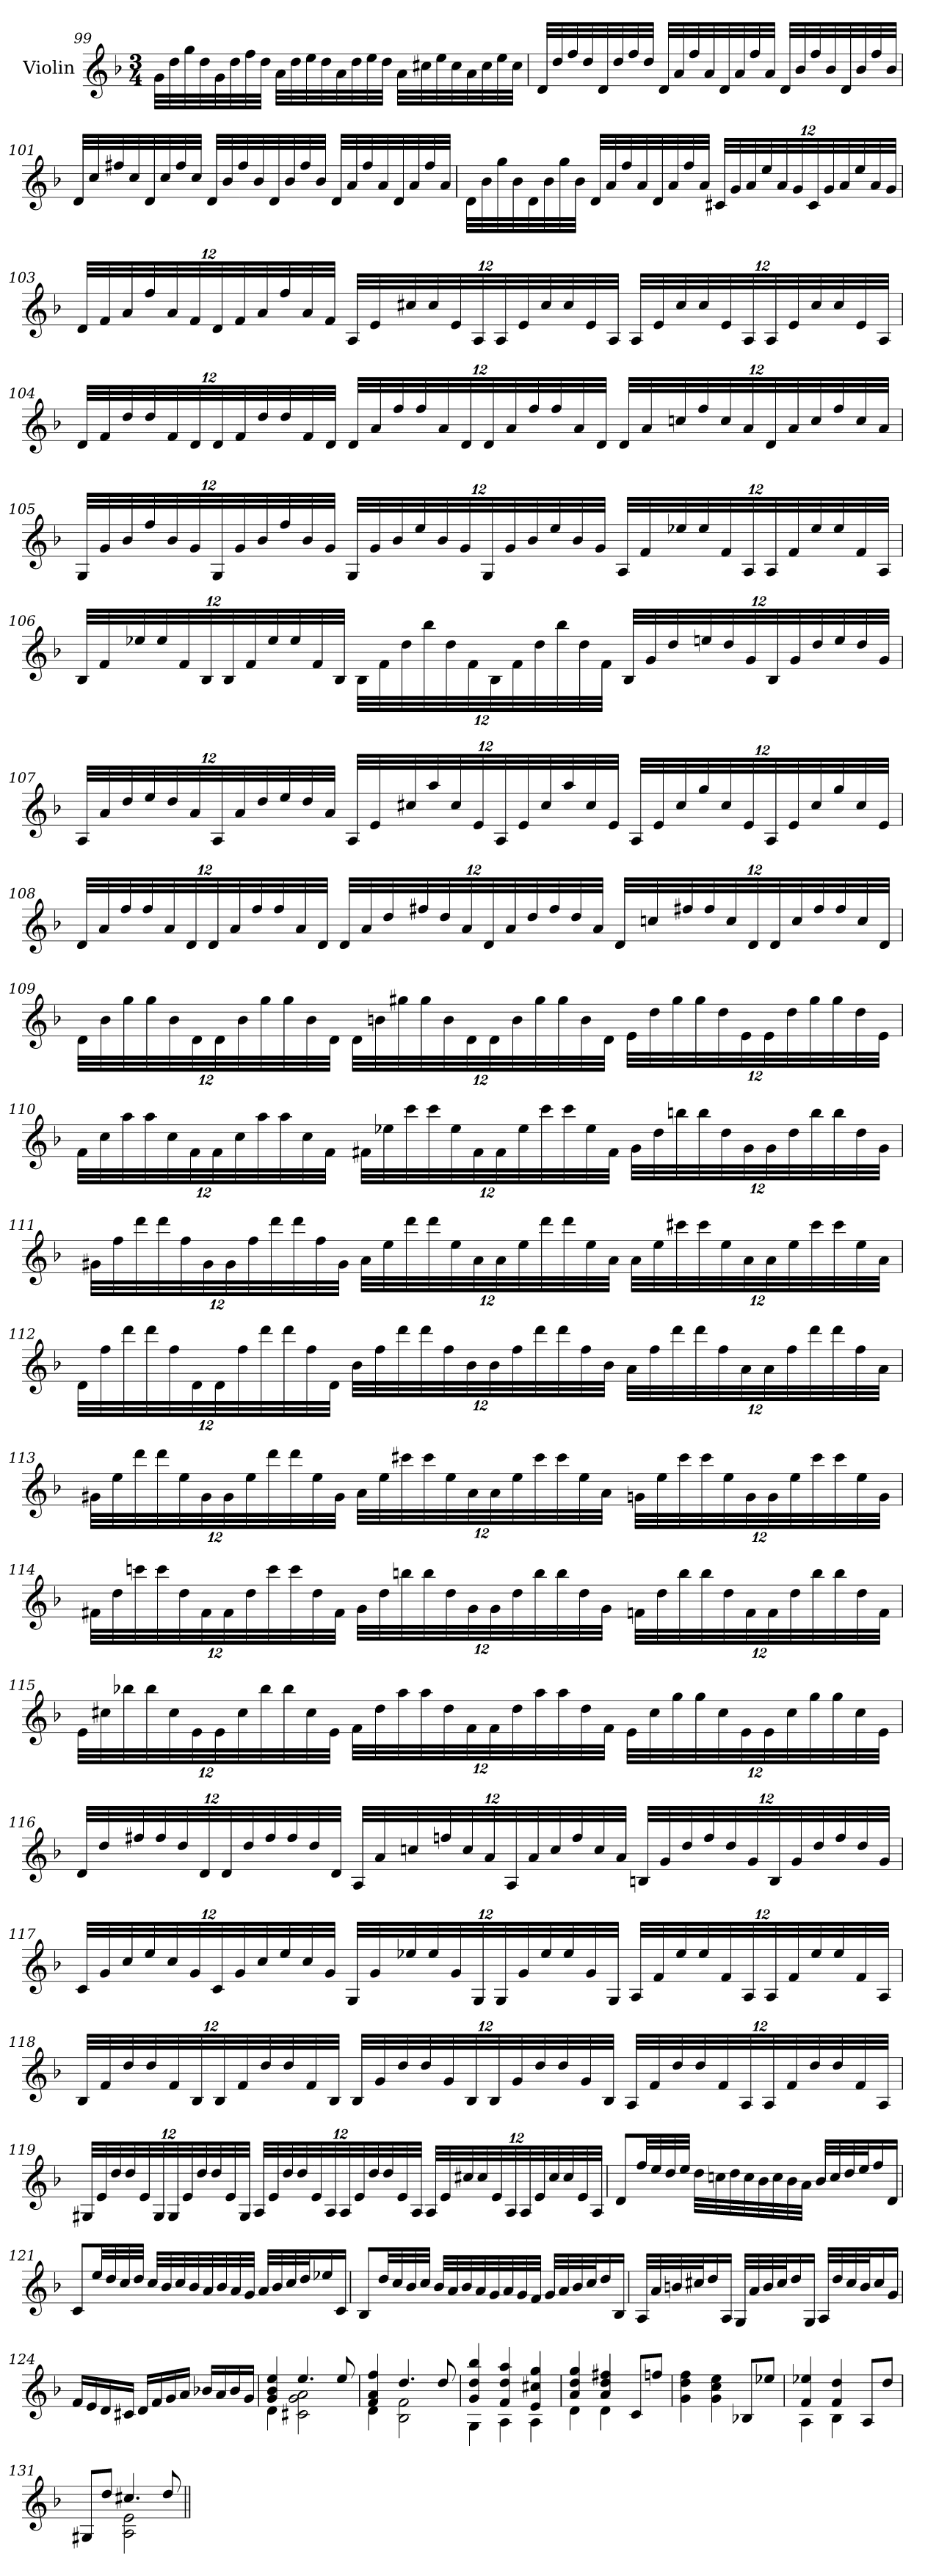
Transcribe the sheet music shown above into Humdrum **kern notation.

**kern
*part1
*staff1
*I"Violin
*I'Vln.
*clefG2
*k[b-]
*M3/4
=99
32g\LLL
32dd\
32gg\
32dd\
32g\
32dd\
32ff\
32dd\JJJ
32a\LLL
32dd\
32ee\
32dd\
32a\
32dd\
32ee\
32dd\JJJ
32a\LLL
32cc#X\
32ee\
32cc#\
32a\
32cc#\
32ee\
32cc#\JJJ
!!LO:LB:g=z
=100
32d/LLL
32dd/
32ff/
32dd/
32d/
32dd/
32ff/
32dd/JJJ
32d/LLL
32a/
32ff/
32a/
32d/
32a/
32ff/
32a/JJJ
32d/LLL
32b-/
32ff/
32b-/
32d/
32b-/
32ff/
32b-/JJJ
=101
32d/LLL
32cc/
32ff#X/
32cc/
32d/
32cc/
32ff#/
32cc/JJJ
32d/LLL
32b-/
32ff#/
32b-/
32d/
32b-/
32ff#/
32b-/JJJ
32d/LLL
32a/
32ff#/
32a/
32d/
32a/
32ff#/
32a/JJJ
!!LO:LB:g=z
=102
32d\LLL
32b-\
32gg\
32b-\
32d\
32b-\
32gg\
32b-\JJJ
32d/LLL
32a/
32ff/
32a/
32d/
32a/
32ff/
32a/JJJ
*Xbrackettup
48c#X/LLL
48g/
48a/
48ee/
48a/
48g/
48c#/
48g/
48a/
48ee/
48a/
48g/JJJ
!!LO:LB:g=z
=103
48d/LLL
48f/
48a/
48ff/
48a/
48f/
48d/
48f/
48a/
48ff/
48a/
48f/JJJ
48A/LLL
48e/
48cc#X/
48cc#/
48e/
48A/
48A/
48e/
48cc#/
48cc#/
48e/
48A/JJJ
48A/LLL
48e/
48cc#/
48cc#/
48e/
48A/
48A/
48e/
48cc#/
48cc#/
48e/
48A/JJJ
!!LO:LB:g=z
=104
48d/LLL
48f/
48dd/
48dd/
48f/
48d/
48d/
48f/
48dd/
48dd/
48f/
48d/JJJ
48d/LLL
48a/
48ff/
48ff/
48a/
48d/
48d/
48a/
48ff/
48ff/
48a/
48d/JJJ
48d/LLL
48a/
48ccn/
48ff/
48cc/
48a/
48d/
48a/
48cc/
48ff/
48cc/
48a/JJJ
!!LO:LB:g=z
=105
48G/LLL
48g/
48b-/
48ff/
48b-/
48g/
48G/
48g/
48b-/
48ff/
48b-/
48g/JJJ
48G/LLL
48g/
48b-/
48ee/
48b-/
48g/
48G/
48g/
48b-/
48ee/
48b-/
48g/JJJ
48A/LLL
48f/
48ee-X/
48ee-/
48f/
48A/
48A/
48f/
48ee-/
48ee-/
48f/
48A/JJJ
!!LO:LB:g=z
=106
48B-/LLL
48f/
48ee-X/
48ee-/
48f/
48B-/
48B-/
48f/
48ee-/
48ee-/
48f/
48B-/JJJ
48B-\LLL
48f\
48dd\
48bb-\
48dd\
48f\
48B-\
48f\
48dd\
48bb-\
48dd\
48f\JJJ
48B-/LLL
48g/
48dd/
48een/
48dd/
48g/
48B-/
48g/
48dd/
48ee/
48dd/
48g/JJJ
!!LO:LB:g=z
=107
48A/LLL
48a/
48dd/
48ee/
48dd/
48a/
48A/
48a/
48dd/
48ee/
48dd/
48a/JJJ
48A/LLL
48e/
48cc#X/
48aa/
48cc#/
48e/
48A/
48e/
48cc#/
48aa/
48cc#/
48e/JJJ
48A/LLL
48e/
48cc#/
48gg/
48cc#/
48e/
48A/
48e/
48cc#/
48gg/
48cc#/
48e/JJJ
!!LO:LB:g=z
=108
48d/LLL
48a/
48ff/
48ff/
48a/
48d/
48d/
48a/
48ff/
48ff/
48a/
48d/JJJ
48d/LLL
48a/
48dd/
48ff#X/
48dd/
48a/
48d/
48a/
48dd/
48ff#/
48dd/
48a/JJJ
48d/LLL
48ccn/
48ff#X/
48ff#/
48cc/
48d/
48d/
48cc/
48ff#/
48ff#/
48cc/
48d/JJJ
!!LO:PB:g=z
=109
48d\LLL
48b-\
48gg\
48gg\
48b-\
48d\
48d\
48b-\
48gg\
48gg\
48b-\
48d\JJJ
48d\LLL
48bn\
48gg#X\
48gg#\
48b\
48d\
48d\
48b\
48gg#\
48gg#\
48b\
48d\JJJ
48e\LLL
48dd\
48gg#\
48gg#\
48dd\
48e\
48e\
48dd\
48gg#\
48gg#\
48dd\
48e\JJJ
!!LO:LB:g=z
=110
48f\LLL
48cc\
48aa\
48aa\
48cc\
48f\
48f\
48cc\
48aa\
48aa\
48cc\
48f\JJJ
48f#X\LLL
48ee-X\
48ccc\
48ccc\
48ee-\
48f#\
48f#\
48ee-\
48ccc\
48ccc\
48ee-\
48f#\JJJ
48g\LLL
48dd\
48bbn\
48bb\
48dd\
48g\
48g\
48dd\
48bb\
48bb\
48dd\
48g\JJJ
!!LO:LB:g=z
=111
48g#X\LLL
48ff\
48ddd\
48ddd\
48ff\
48g#\
48g#\
48ff\
48ddd\
48ddd\
48ff\
48g#\JJJ
48a\LLL
48ee\
48ddd\
48ddd\
48ee\
48a\
48a\
48ee\
48ddd\
48ddd\
48ee\
48a\JJJ
48a\LLL
48ee\
48ccc#X\
48ccc#\
48ee\
48a\
48a\
48ee\
48ccc#\
48ccc#\
48ee\
48a\JJJ
!!LO:LB:g=z
=112
48d\LLL
48ff\
48ddd\
48ddd\
48ff\
48d\
48d\
48ff\
48ddd\
48ddd\
48ff\
48d\JJJ
48b-\LLL
48ff\
48ddd\
48ddd\
48ff\
48b-\
48b-\
48ff\
48ddd\
48ddd\
48ff\
48b-\JJJ
48a\LLL
48ff\
48ddd\
48ddd\
48ff\
48a\
48a\
48ff\
48ddd\
48ddd\
48ff\
48a\JJJ
!!LO:LB:g=z
=113
48g#X\LLL
48ee\
48ddd\
48ddd\
48ee\
48g#\
48g#\
48ee\
48ddd\
48ddd\
48ee\
48g#\JJJ
48a\LLL
48ee\
48ccc#X\
48ccc#\
48ee\
48a\
48a\
48ee\
48ccc#\
48ccc#\
48ee\
48a\JJJ
48gn\LLL
48ee\
48ccc#\
48ccc#\
48ee\
48g\
48g\
48ee\
48ccc#\
48ccc#\
48ee\
48g\JJJ
!!LO:LB:g=z
=114
48f#X\LLL
48dd\
48cccn\
48ccc\
48dd\
48f#\
48f#\
48dd\
48ccc\
48ccc\
48dd\
48f#\JJJ
48g\LLL
48dd\
48bbn\
48bb\
48dd\
48g\
48g\
48dd\
48bb\
48bb\
48dd\
48g\JJJ
48fn\LLL
48dd\
48bb\
48bb\
48dd\
48f\
48f\
48dd\
48bb\
48bb\
48dd\
48f\JJJ
!!LO:LB:g=z
=115
48e\LLL
48cc#X\
48bb-X\
48bb-\
48cc#\
48e\
48e\
48cc#\
48bb-\
48bb-\
48cc#\
48e\JJJ
48f\LLL
48dd\
48aa\
48aa\
48dd\
48f\
48f\
48dd\
48aa\
48aa\
48dd\
48f\JJJ
48e\LLL
48cc#\
48gg\
48gg\
48cc#\
48e\
48e\
48cc#\
48gg\
48gg\
48cc#\
48e\JJJ
!!LO:LB:g=z
=116
48d/LLL
48dd/
48ff#X/
48ff#/
48dd/
48d/
48d/
48dd/
48ff#/
48ff#/
48dd/
48d/JJJ
48A/LLL
48a/
48ccn/
48ffn/
48cc/
48a/
48A/
48a/
48cc/
48ff/
48cc/
48a/JJJ
48Bn/LLL
48g/
48dd/
48ff/
48dd/
48g/
48B/
48g/
48dd/
48ff/
48dd/
48g/JJJ
!!LO:LB:g=z
=117
48c/LLL
48g/
48cc/
48ee/
48cc/
48g/
48c/
48g/
48cc/
48ee/
48cc/
48g/JJJ
48G/LLL
48g/
48ee-X/
48ee-/
48g/
48G/
48G/
48g/
48ee-/
48ee-/
48g/
48G/JJJ
48A/LLL
48f/
48ee-/
48ee-/
48f/
48A/
48A/
48f/
48ee-/
48ee-/
48f/
48A/JJJ
!!LO:LB:g=z
=118
48B-/LLL
48f/
48dd/
48dd/
48f/
48B-/
48B-/
48f/
48dd/
48dd/
48f/
48B-/JJJ
48B-/LLL
48g/
48dd/
48dd/
48g/
48B-/
48B-/
48g/
48dd/
48dd/
48g/
48B-/JJJ
48A/LLL
48f/
48dd/
48dd/
48f/
48A/
48A/
48f/
48dd/
48dd/
48f/
48A/JJJ
!!LO:LB:g=z
=119
48G#X/LLL
48e/
48dd/
48dd/
48e/
48G#/
48G#/
48e/
48dd/
48dd/
48e/
48G#/JJJ
48A/LLL
48e/
48dd/
48dd/
48e/
48A/
48A/
48e/
48dd/
48dd/
48e/
48A/JJJ
48A/LLL
48e/
48cc#X/
48cc#/
48e/
48A/
48A/
48e/
48cc#/
48cc#/
48e/
48A/JJJ
!!LO:PB:g=z
=120
8d/L
32ff/LL
32ee/
32dd/
32ee/JJJ
32dd\LLL
32ccn\
32dd\
32cc\
32b-\
32cc\
32b-\
32a\JJJ
32b-/LLL
32cc/
32dd/
32ee/J
16ff/
16d/JJ
=121
8c/L
32ee/LL
32dd/
32cc/
32dd/JJJ
32cc/LLL
32b-/
32cc/
32b-/
32a/
32b-/
32a/
32g/JJJ
32a/LLL
32b-/
32cc/
32dd/J
16ee-X/
16c/JJ
!!LO:LB:g=z
=122
8B-/L
32dd/LL
32cc/
32b-/
32cc/JJJ
32b-/LLL
32a/
32b-/
32a/
32g/
32a/
32g/
32f/JJJ
32g/LLL
32a/
32b-/
32cc/J
16dd/
16B-/JJ
=123
32A/LLL
32a/
32bn/
32cc#X/J
16dd/
16A/JJ
32G/LLL
32a/
32b/
32cc#/J
16dd/
16G/JJ
32A/LLL
32dd/
32cc#/
32b/J
16cc#/
16g/JJ
!!LO:LB:g=z
=124
16f/LL
16e/
16d/
16c#X/JJ
16d/LL
16f/
16g/
16a/JJ
16b-X/LL
16a/
16b-/
16g/JJ
=125
*^
4g/ 4b-/ 4ee/	4d\
4.ee/	2c#X\ 2g\ 2a\
8ee/	.
=126	=126
4f/ 4a/ 4ff/	4d\
4.dd/	2B-\ 2f\
8dd/	.
=127	=127
4g/ 4dd/ 4bb-/	4G\
4f/ 4dd/ 4aa/	4A\
4e/ 4cc#X/ 4gg/	4A\
=128	=128
4a/ 4dd/ 4gg/	4d\
4a/ 4dd/ 4ff#X/	4d\
8c/L	4ryy
8ffn/J	.
*v	*v
=129
4g\ 4dd\ 4ff\
4g\ 4cc\ 4ee\
8B-X/L
8ee-X/J
=130
*^
4f/ 4ee-X/	4A\
4f/ 4dd/	4B-\
8A/L	4ryy
8dd/J	.
!!LO:LB:g=z	!!
=131	=131
8G#X/L	4ryy
8dd/J	.
4.cc#X/	2A\ 2e\
8dd/	.
*v	*v
=||
*-
